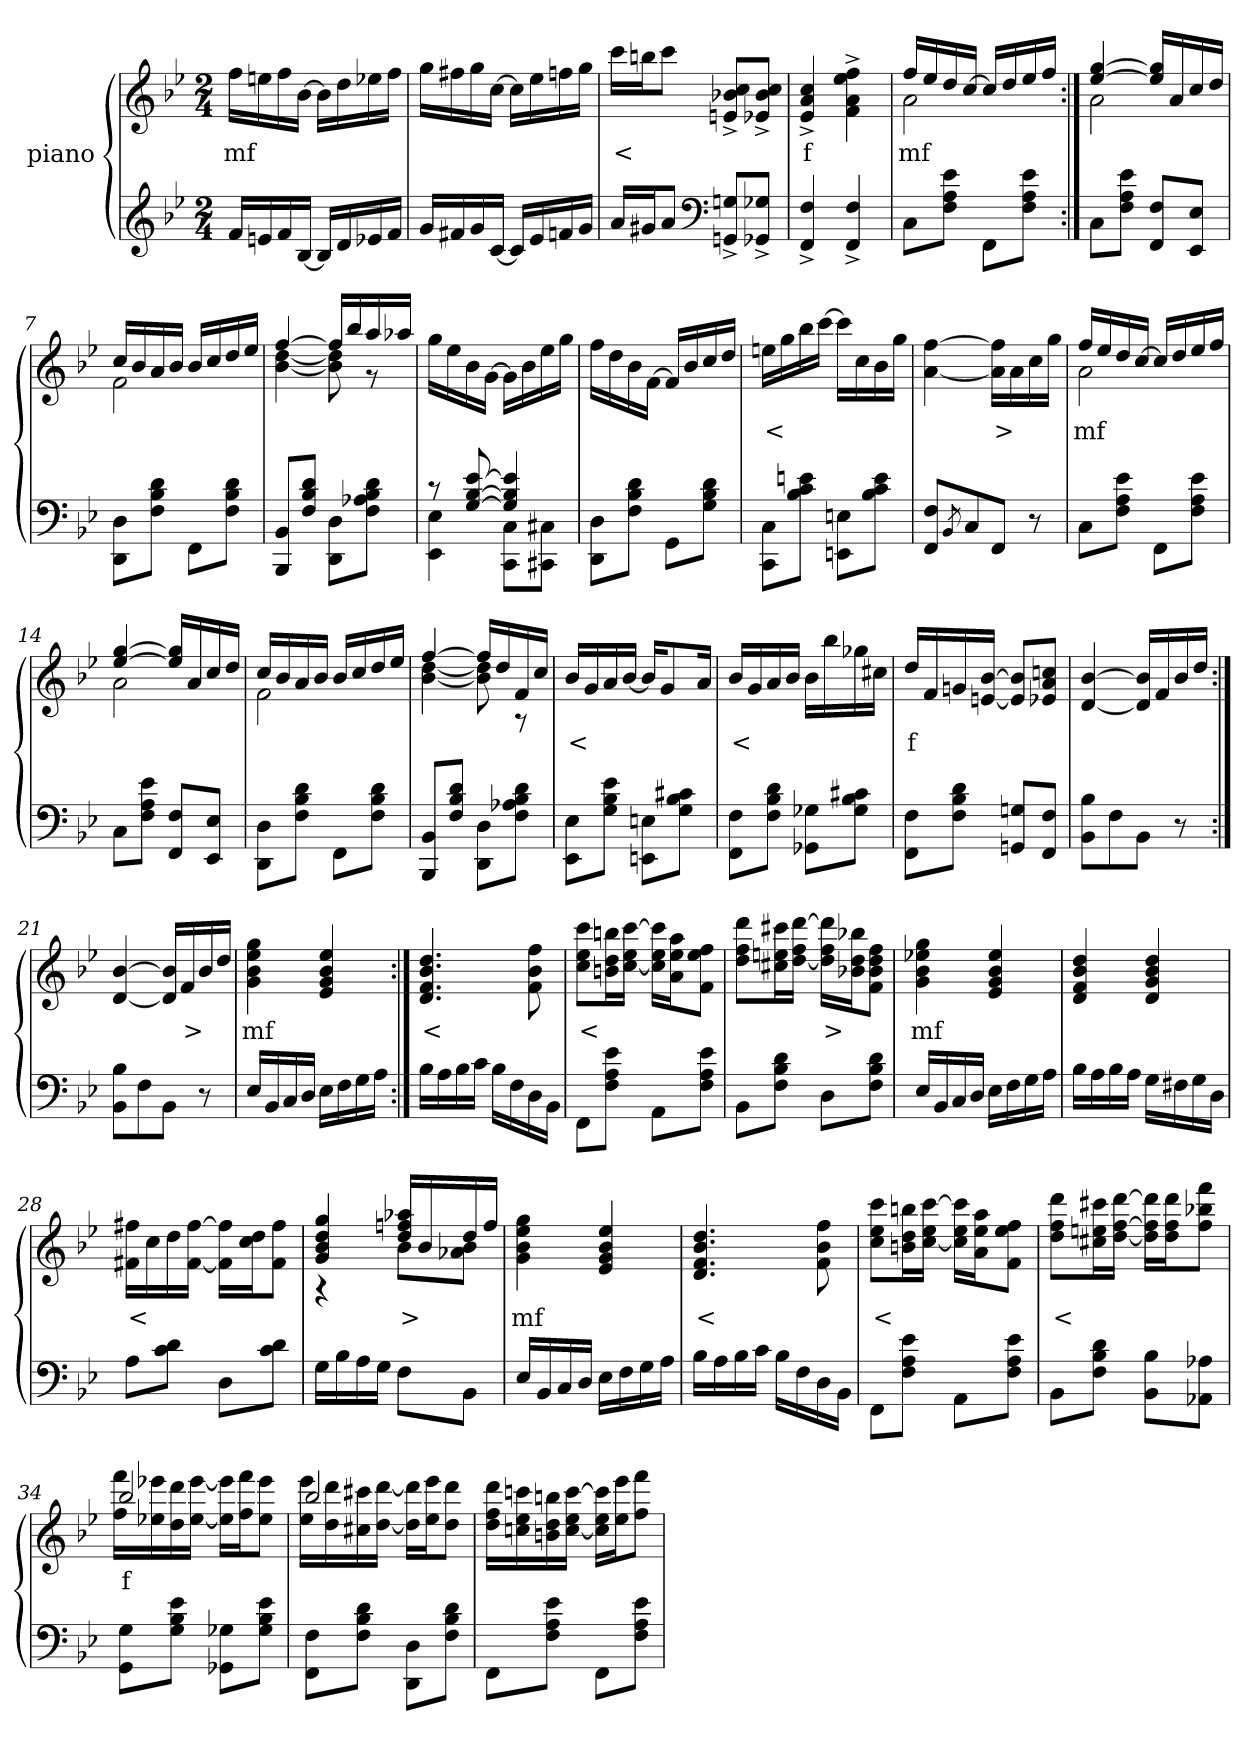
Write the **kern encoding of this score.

**kern	**kern	**text
*part2	*part1	*part1
*staff2	*staff1	*staff1
*I"piano	*I"piano	*
*clefG2	*clefG2	*
*k[b-e-]	*k[b-e-]	*
*M2/4	*M2/4	*
=1	=1	=1
16fLL	16ffLL	mf
16en	16een	.
16f	16ff	.
[16B-JJ	[16b-JJ	.
16B-LL]	16b-LL]	.
16d	16dd	.
16e-X	16ee-X	.
16fJJ	16ffJJ	.
=2	=2	=2
16gLL	16ggLL	.
16f#X	16ff#X	.
16g	16gg	.
[16cJJ	[16ccJJ	.
16cLL]	16ccLL]	.
16e-	16ee-	.
16fn	16ffn	.
16gJJ	16ggJJ	.
=3	=3	=3
16aLL	16cccLL	<
16g#XJ	16bbnJ	.
8aJ	8cccJ	.
*clefF4	*	*
8Gn^> 8GGn^>L	8cc^> 8b-X^> 8en^>L	.
8G-X^> 8GG-X^>J	8cc^> 8b-^> 8e-X^>J	.
=4	=4	=4
4F^> 4FF^>	4cc^> 4a^> 4e-^>	f
4F^> 4FF^>	4ff^> 4ee-^> 4a^> 4f^>	.
=5	=5	=5
*	*^	*
8CL	16ffLL	2a	mf
.	16ee-	.	.
8e- 8A 8FJ	16dd	.	.
.	[16ccJJ	.	.
8FFL	16ccLL]	.	.
.	16dd	.	.
8e- 8A 8FJ	16ee-	.	.
.	16ffJJ	.	.
=6:|!	=6:|!	=6:|!	=6:|!
8CL	[4gg [4ee-	2a	.
8e- 8A 8FJ	.	.	.
8F 8FFL	16gg] 16ee-]LL	.	.
.	16a	.	.
8E- 8EE-J	16cc	.	.
.	16ddJJ	.	.
=7	=7	=7	=7
8D 8DDL	16ccLL	2f	.
.	16b-	.	.
8d 8B- 8FJ	16a	.	.
.	16b-JJ	.	.
8FFL	16b-LL	.	.
.	16cc	.	.
8d 8B- 8FJ	16dd	.	.
.	16ee-JJ	.	.
=8	=8	=8	=8
8BB- 8BBB-L	[4ff	[4dd [4b-	.
8d 8B- 8FJ	.	.	.
8D 8DDL	16ffLL]	8dd] 8b-]	.
.	16bb-	.	.
8d 8B- 8A-X 8FJ	16aa	8r	.
.	16aa-XJJ	.	.
*	*v	*v	*
=9	=9	=9
*^	*	*
8r	4E- 4EE-	16ggLL	.
.	.	16ee-	.
[8e- [8B- [8G	.	16b-	.
.	.	[16gJJ	.
4e-] 4B-] 4G]	8C 8CCL	16gLL]	.
.	.	16b-	.
.	8C#X 8CC#XJ	16ee-	.
.	.	16ggJJ	.
*v	*v	*	*
=10	=10	=10
8D 8DDL	16ffLL	.
.	16dd	.
8d 8B- 8FJ	16b-	.
.	[16fJJ	.
8GGL	16fLL]	.
.	16b-	.
8d 8B- 8GJ	16cc	.
.	16ddJJ	.
=11	=11	=11
8C 8CCL	16eenLL	<
.	16gg	.
8en 8c 8B-J	16bb-	.
.	[16cccJJ	.
8En 8EEnL	16cccLL]	.
.	16cc	.
8e 8c 8B-J	16b-	.
.	16ggJJ	.
=12	=12	=12
8F 8FFL	[4ff [4a	.
8qBB-	.	.
8C	.	.
8FFJ	16ff] 16a]LL	>
.	16a	.
8r	16cc	.
.	16ggJJ	.
=13	=13	=13
*	*^	*
8CL	16ffLL	2a	mf
.	16ee-	.	.
8e- 8A 8FJ	16dd	.	.
.	[16ccJJ	.	.
8FFL	16ccLL]	.	.
.	16dd	.	.
8e- 8A 8FJ	16ee-	.	.
.	16ffJJ	.	.
=14	=14	=14	=14
8CL	[4gg [4ee-	2a	.
8e- 8A 8FJ	.	.	.
8F 8FFL	16gg] 16ee-]LL	.	.
.	16a	.	.
8E- 8EE-J	16cc	.	.
.	16ddJJ	.	.
=15	=15	=15	=15
8D 8DDL	16ccLL	2f	.
.	16b-	.	.
8d 8B- 8FJ	16a	.	.
.	16b-JJ	.	.
8FFL	16b-LL	.	.
.	16cc	.	.
8d 8B- 8FJ	16dd	.	.
.	16ee-JJ	.	.
=16	=16	=16	=16
8BB- 8BBB-L	[4ff	[4dd [4b-	.
8d 8B- 8FJ	.	.	.
8D 8DDL	16ffLL]	8dd] 8b-]	.
.	16dd	.	.
8d 8B- 8A-X 8FJ	16f	8r	.
.	16ccJJ	.	.
*	*v	*v	*
=17	=17	=17
8E- 8EE-L	16b-LL	<
.	16g	.
8e- 8B- 8GJ	16a	.
.	[16b-JJ	.
8En 8EEnL	16b-KL]	.
.	8g	.
8c#X 8B- 8GJ	.	.
.	16aJk	.
=18	=18	=18
8F 8FFL	16b-LL	<
.	16g	.
8d 8B- 8FJ	16a	.
.	16b-JJ	.
8G-X 8GG-XL	16b-LL	.
.	16bb-	.
8c#X 8B- 8G-J	16gg-X	.
.	16cc#XJJ	.
=19	=19	=19
8F 8FFL	16ddLL	f
.	16f	.
8d 8B- 8FJ	16gn	.
.	[16b- [16enJJ	.
8Gn 8GGnL	8b-] 8e]L	.
8F 8FFJ	8ccn 8a 8e-XJ	.
=20	=20	=20
8B- 8BB-L	[4b- [4d	.
8F	.	.
8BB-J	16b-] 16d]LL	.
.	16f	.
8r	16b-	.
.	16ddJJ	.
=21:|!	=21:|!	=21:|!
8B- 8BB-L	[4b- [4d	.
8F	.	.
8BB-J	16b-] 16d]LL	.
.	16f	>
8r	16b-	.
.	16ddJJ	.
=22	=22	=22
16E-LL	4gg 4ee- 4b- 4g	mf
16BB-	.	.
16C	.	.
16DJJ	.	.
16E-LL	4ee- 4b- 4g 4e-	.
16F	.	.
16G	.	.
16AJJ	.	.
=23:|!	=23:|!	=23:|!
16B-LL	4.dd 4.b- 4.f 4.d	<
16A	.	.
16B-	.	.
16cJJ	.	.
16B-LL	.	.
16F	.	.
16D	8ff 8b- 8f	.
16BB-JJ	.	.
=24	=24	=24
8FFL	8ccc 8ee- 8ccL	<
8e- 8A 8FJ	16bbn 16dd 16bnL	.
.	[16ccc 16ee- [16ccJJ	.
8AAL	16ccc] 16ee- 16cc]LL	.
.	16aa 16ee- 16aJ	.
8e- 8A 8FJ	8ff 8ee- 8fJ	.
=25	=25	=25
8BB-L	8ddd 8ff 8ddL	.
8d 8B- 8FJ	16ccc#X 16een 16cc#XL	.
.	[16ddd 16ff [16ddJJ	.
8DL	16ddd] 16ff 16dd]LL	>
.	16bb-X 16dd 16b-XJ	.
8d 8B- 8FJ	8ff 8dd 8b- 8fJ	.
=26	=26	=26
16E-LL	4gg 4ee-X 4b- 4g	mf
16BB-	.	.
16C	.	.
16DJJ	.	.
16E-LL	4ee- 4b- 4g 4e-	.
16F	.	.
16G	.	.
16AJJ	.	.
=27	=27	=27
16B-LL	4dd 4b- 4f 4d	.
16A	.	.
16B-	.	.
16AJJ	.	.
16GLL	4dd 4b- 4g 4d	.
16F#X	.	.
16G	.	.
16DJJ	.	.
=28	=28	=28
8AL	16ff#X 16f#XLL	<
.	16cc	.
8d 8cJ	16dd	.
.	[16ff# [16f#JJ	.
8DL	16ff#] 16f#]LL	.
.	16dd 16ccJ	.
8d 8cJ	8ff# 8f#J	.
=29	=29	=29
*	*^	*
16GLL	4gg 4dd 4b- 4g	4r	.
16B-	.	.	.
16A	.	.	.
16GJJ	.	.	.
8FL	16aa-X 16ffn 16ddLL	8b-L	>
.	16b-	.	.
8BB-J	16dd	8b- 8a-J	.
.	16ffJJ	.	.
*	*v	*v	*
=30	=30	=30
16E-LL	4gg 4ee- 4b- 4g	mf
16BB-	.	.
16C	.	.
16DJJ	.	.
16E-LL	4ee- 4b- 4g 4e-	.
16F	.	.
16G	.	.
16AJJ	.	.
=31	=31	=31
16B-LL	4.dd 4.b- 4.f 4.d	<
16A	.	.
16B-	.	.
16cJJ	.	.
16B-LL	.	.
16F	.	.
16D	8ff 8b- 8f	.
16BB-JJ	.	.
=32	=32	=32
8FFL	8ccc 8ee- 8ccL	<
8e- 8A 8FJ	16bbn 16dd 16bnL	.
.	[16ccc 16ee- [16ccJJ	.
8AAL	16ccc] 16ee- 16cc]LL	.
.	16aa 16ee- 16aJ	.
8e- 8A 8FJ	8ff 8ee- 8fJ	.
=33	=33	=33
8BB-L	8ddd 8ff 8ddL	<
8d 8B- 8FJ	16ccc#X 16een 16cc#XL	.
.	[16ddd [16ff [16ddJJ	.
8B- 8BB-L	16ddd] 16ff] 16dd]LL	.
.	16ddd 16ff 16ddJ	.
8A-X 8AA-XJ	8fff 8bb-X 8ffJ	.
=34	=34	=34
*	*^	*
8G 8GGL	2bb-	16fff 16ffLL	f
.	.	16eee-X 16ee-X	.
8e- 8B- 8GJ	.	16ddd 16dd	.
.	.	[16eee- [16ee-JJ	.
8G-X 8GG-XL	.	16eee-] 16ee-]LL	.
.	.	16fff 16ffJ	.
8e- 8B- 8G-J	.	8eee- 8ee-J	.
=35	=35	=35	=35
8F 8FFL	2bb-	16eee- 16ee-LL	.
.	.	16ddd 16dd	.
8d 8B- 8FJ	.	16ccc#X 16cc#X	.
.	.	[16ddd [16ddJJ	.
8D 8DDL	.	16ddd] 16dd]LL	.
.	.	16eee- 16ee-J	.
8d 8B- 8FJ	.	8ddd 8ddJ	.
*	*v	*v	*
=36	=36	=36
8FFL	16ddd 16ff 16ddLL	.
.	16cccn 16ee- 16ccn	.
8e- 8A 8FJ	16bbn 16dd 16bn	.
.	[16ccc 16ee- [16ccJJ	.
8FFL	16ccc] 16ee- 16cc]LL	.
.	16eee- 16ee-J	.
8e- 8A 8FJ	8fff 8ffJ	.
=	=	=
*-	*-	*-
